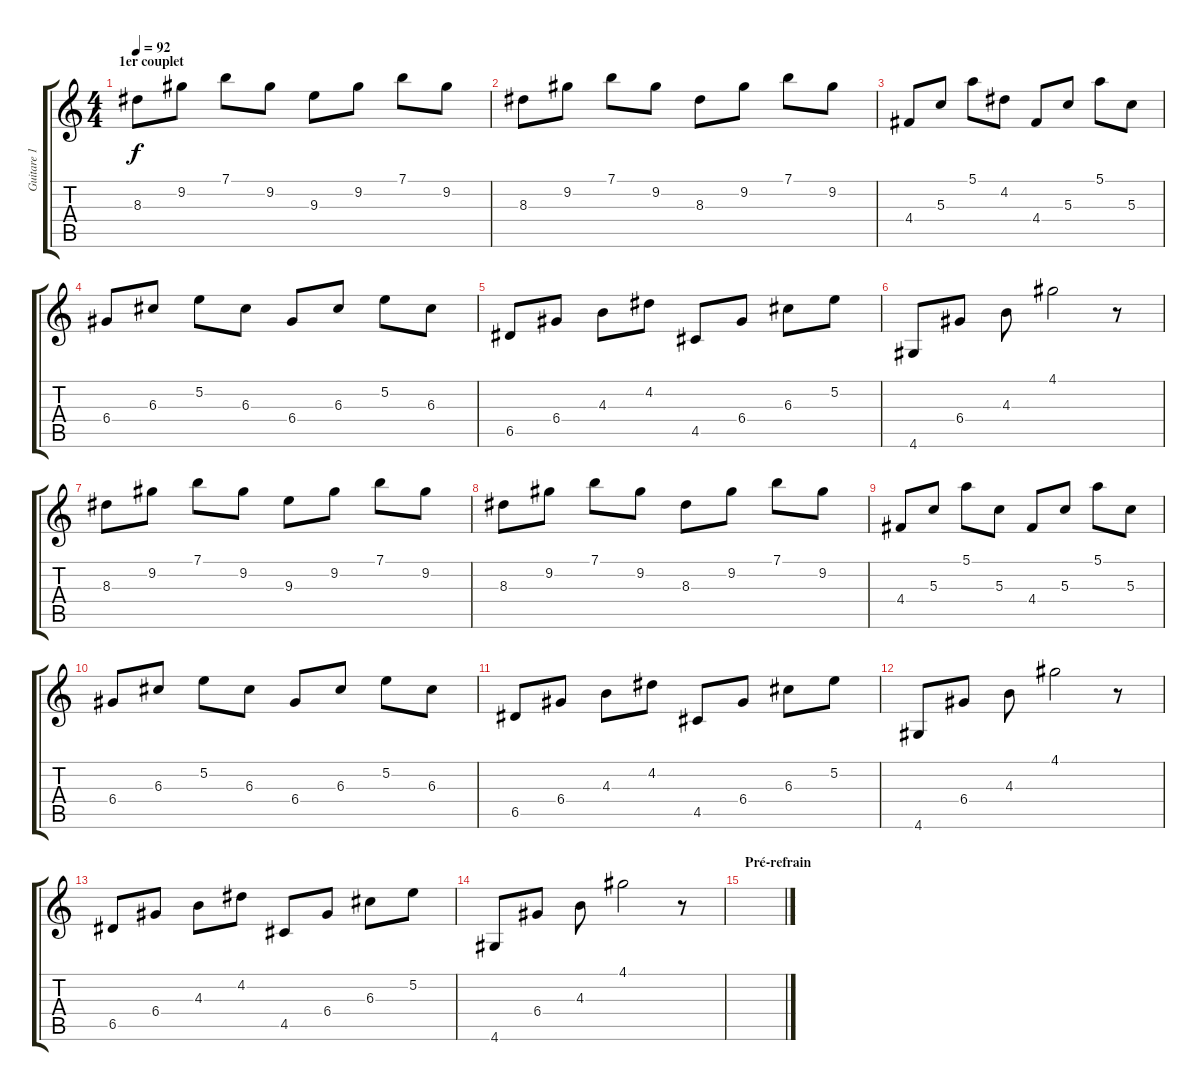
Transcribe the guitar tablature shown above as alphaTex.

\track ("Guitare 1" "Guitare 1") {instrument electricguitarclean}
\staff {score tabs}
\tuning (E4 B3 G3 D3 A2 E2) {hide}
\ts (4 4)
\section ("" "1er couplet")
\tempo 92
\clef g2
\ks c
8.3.8{dy f instrument electricguitarclean} 9.2.8 7.1.8 9.2.8 9.3.8 9.2.8 7.1.8 9.2.8 |
8.3.8 9.2.8 7.1.8 9.2.8 8.3.8 9.2.8 7.1.8 9.2.8 |
4.4.8 5.3.8 5.1.8 4.2.8 4.4.8 5.3.8 5.1.8 5.3.8 |
6.4.8 6.3.8 5.2.8 6.3.8 6.4.8 6.3.8 5.2.8 6.3.8 |
6.5.8 6.4.8 4.3.8 4.2.8 4.5.8 6.4.8 6.3.8 5.2.8 |
4.6.8 6.4.8 4.3.8 4.1.2 r.8 |
8.3.8 9.2.8 7.1.8 9.2.8 9.3.8 9.2.8 7.1.8 9.2.8 |
8.3.8 9.2.8 7.1.8 9.2.8 8.3.8 9.2.8 7.1.8 9.2.8 |
4.4.8 5.3.8 5.1.8 5.3.8 4.4.8 5.3.8 5.1.8 5.3.8 |
6.4.8 6.3.8 5.2.8 6.3.8 6.4.8 6.3.8 5.2.8 6.3.8 |
6.5.8 6.4.8 4.3.8 4.2.8 4.5.8 6.4.8 6.3.8 5.2.8 |
4.6.8 6.4.8 4.3.8 4.1.2 r.8 |
6.5.8 6.4.8 4.3.8 4.2.8 4.5.8 6.4.8 6.3.8 5.2.8 |
4.6.8 6.4.8 4.3.8 4.1.2 r.8 |
\section ("" "Pré-refrain")
